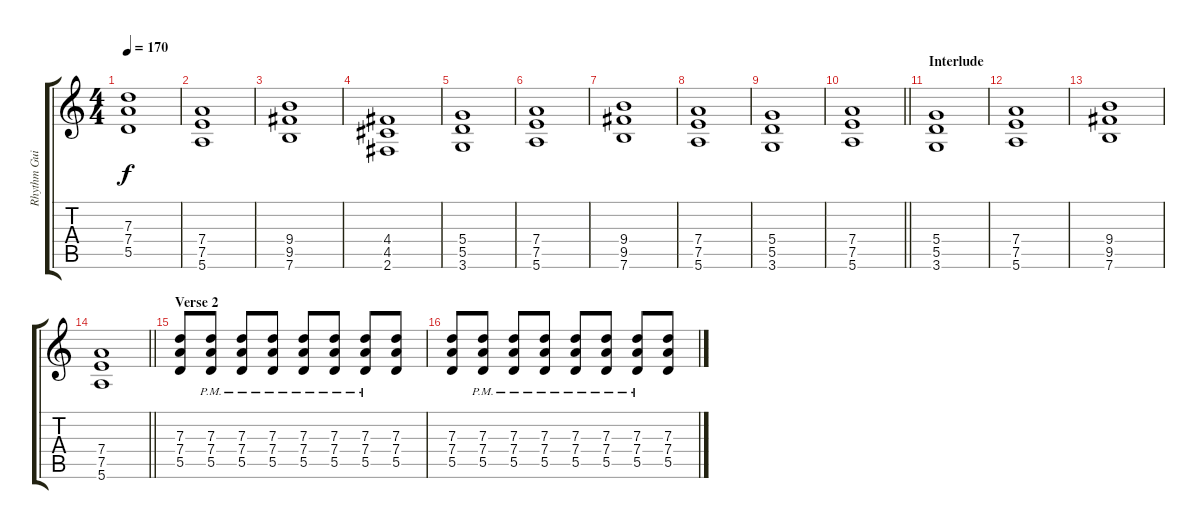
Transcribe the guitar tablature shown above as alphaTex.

\track ("Rhythm Guitar" "Rhythm Gui") {instrument distortionguitar}
\staff {score tabs}
\tuning (E4 B3 G3 D3 A2 E2) {hide}
\ts (4 4)
\tempo 170
\clef g2
\ks c
(7.3 7.4 5.5).1{dy f} |
(7.4 7.5 5.6).1 |
(9.4 9.5 7.6).1 |
(4.4 4.5 2.6).1 |
(5.4 5.5 3.6).1 |
(7.4 7.5 5.6).1 |
(9.4 9.5 7.6).1 |
(7.4 7.5 5.6).1 |
(5.4 5.5 3.6).1 |
\barLineRight lightlight
(7.4 7.5 5.6).1 |
\section ("" "Interlude")
(5.4 5.5 3.6).1 |
(7.4 7.5 5.6).1 |
(9.4 9.5 7.6).1 |
\barLineRight lightlight
(7.4 7.5 5.6).1 |
\section ("" "Verse 2")
(7.3 7.4 5.5).8 (7.3{pm} 7.4{pm} 5.5{pm}).8 (7.3{pm} 7.4{pm} 5.5{pm}).8 (7.3{pm} 7.4{pm} 5.5{pm}).8 (7.3{pm} 7.4{pm} 5.5{pm}).8 (7.3{pm} 7.4{pm} 5.5{pm}).8 (7.3{pm} 7.4{pm} 5.5{pm}).8 (7.3 7.4 5.5).8 |
(7.3 7.4 5.5).8 (7.3{pm} 7.4{pm} 5.5{pm}).8 (7.3{pm} 7.4{pm} 5.5{pm}).8 (7.3{pm} 7.4{pm} 5.5{pm}).8 (7.3{pm} 7.4{pm} 5.5{pm}).8 (7.3{pm} 7.4{pm} 5.5{pm}).8 (7.3{pm} 7.4{pm} 5.5{pm}).8 (7.3 7.4 5.5).8
